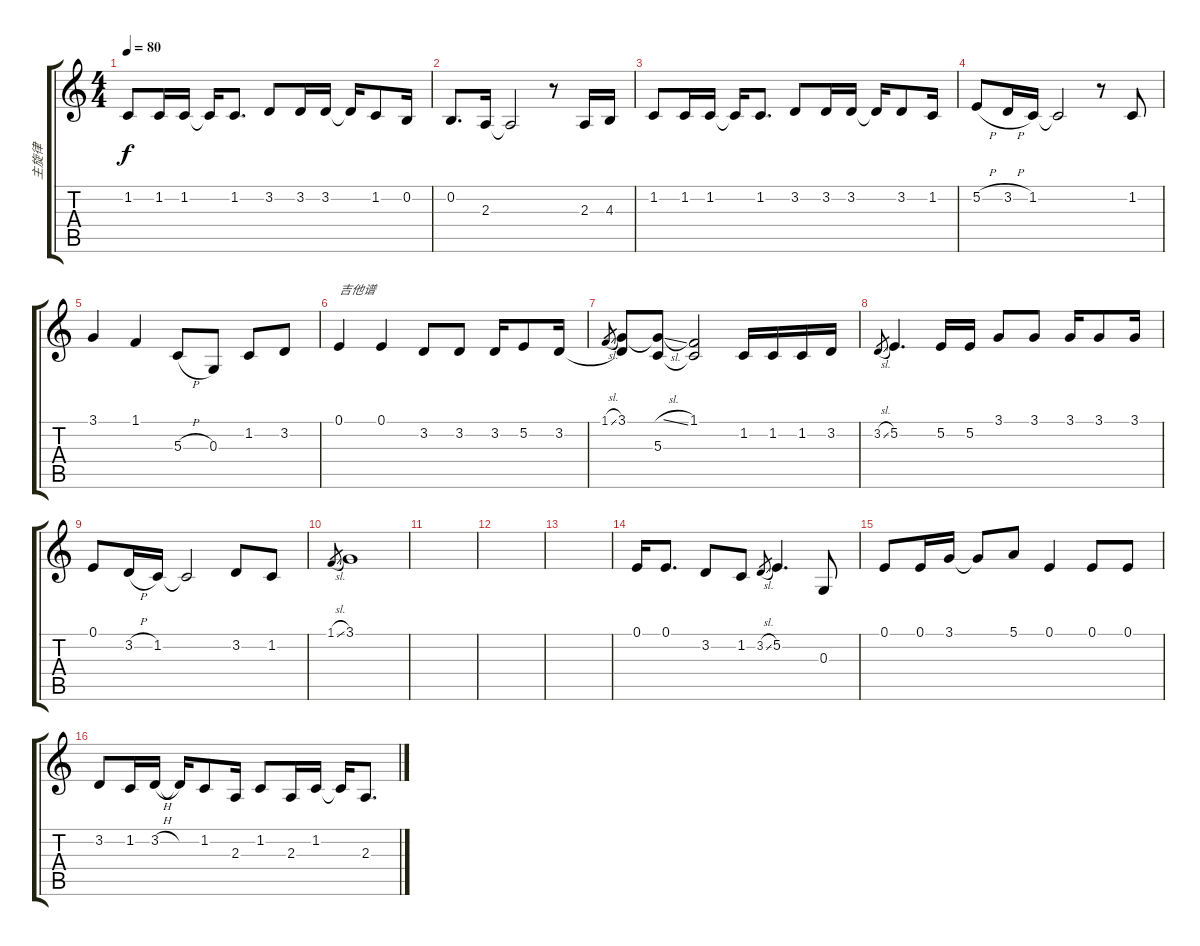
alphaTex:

\track ("主旋律" "主旋律") {instrument viola}
\staff {score tabs}
\tuning (E4 B3 G3 D3 A2 E2) {hide}
\ts (4 4)
\tempo 80
\clef g2
\ks c
1.2.8{dy f} 1.2.16 1.2.16 1.2{t}.16 1.2.8{d} 3.2.8 3.2.16 3.2.16 3.2{t}.16 1.2.8 0.2.16 |
0.2.8{d} 2.3.16 2.3{t}.2 r.8 2.3.16 4.3.16 |
1.2.8 1.2.16 1.2.16 1.2{t}.16 1.2.8{d} 3.2.8 3.2.16 3.2.16 3.2{t}.16 3.2.8 1.2.16 |
5.2{h}.8 3.2{h}.16 1.2.16 1.2{t}.2 r.8 1.2.8 |
3.1.4 1.1.4 5.3{h}.8 0.3.8 1.2.8 3.2.8 |
0.1.4{txt "吉他谱"} 0.1.4 3.2.8 3.2.8 3.2.16 5.2.8 3.2.16 |
1.1{sl}.8{gr} (3.1 3.2{t}).8 (3.1{sl t} 5.3).8 (1.1 5.3{t}).2 1.2.16 1.2.16 1.2.16 3.2.16 |
3.2{sl}.8{gr} 5.2.4{d} 5.2.16 5.2.16 3.1.8 3.1.8 3.1.16 3.1.8 3.1.16 |
0.1.8 3.2{h}.16 1.2.16 1.2{t}.2 3.2.8 1.2.8 |
1.1{sl}.8{gr} 3.1.1 |
|
|
|
0.1.16 0.1.8{d} 3.2.8 1.2.8 3.2{sl}.8{gr} 5.2.4{d} 0.3.8 |
0.1.8 0.1.16 3.1.16 3.1{t}.8 5.1.8 0.1.4 0.1.8 0.1.8 |
3.2.8 1.2.16 3.2{h}.16 3.2{t}.16 1.2.8 2.3.16 1.2.8 2.3.16 1.2.16 1.2{t}.16 2.3.8{d}
